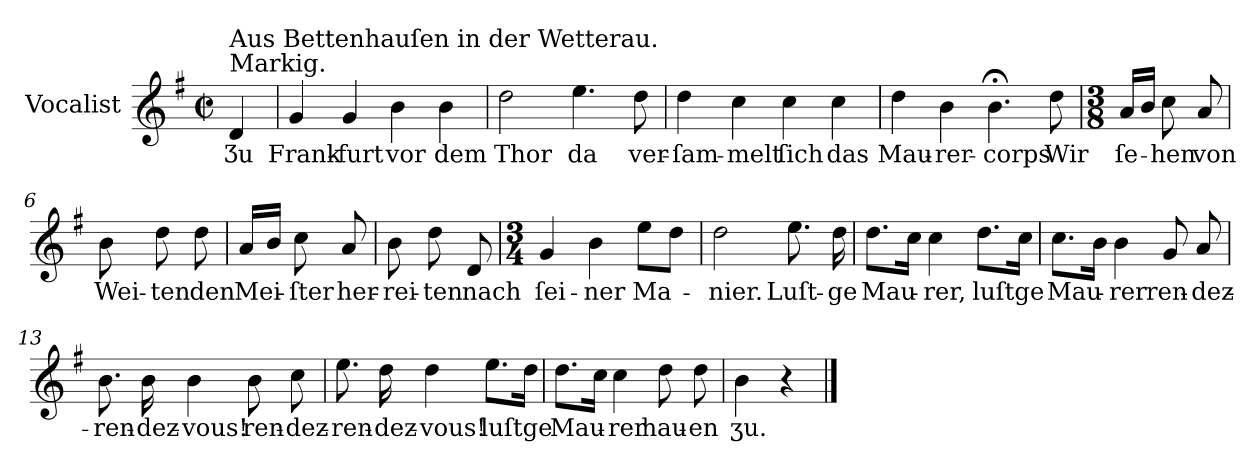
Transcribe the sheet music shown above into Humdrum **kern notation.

**kern	**text
*part1	*part1
*staff1	*staff1
*I"Vocalist	*
*k[f#]	*
*G:	*
*M4/4	*
*met(c|)	*
=	=
!LO:TX:a:t=Markig.	!
!LO:TX:a:t=Aus Bettenhauſen in der Wetterau.	!
4d	Ʒu
=1	=1
4g	Frank-
4g	-furt
4b	vor
4b	dem
=2	=2
2dd	Thor
4.ee	da
8dd	ver-
=3	=3
4dd	-ſam-
4cc	-melt
4cc	ſich
4cc	das
=4	=4
4dd	Mau-
4b	-rer-
4.b;<	-corps
8dd	Wir
=5	=5
*M3/8	*
16aLL	ſe-
16bJJ	.
8cc	-hen
8a	von
=6	=6
8b	Wei-
8dd	-ten
8dd	den
=7	=7
16aLL	Mei-
16bJJ	.
8cc	-ſter
8a	her-
=8	=8
8b	-rei-
8dd	-ten
8d	nach
=9	=9
*M3/4	*
4g	ſei-
4b	-ner
8eeL	Ma-
8ddJ	.
=10	=10
2dd	-nier.
8.ee	Luſt-
16dd	-ge
=11	=11
8.ddL	Mau-
16ccJk	.
4cc	-rer,
8.ddL	luſtge
16ccJk	.
=12	=12
8.ccL	Mau-
16bJk	.
4b	-rer
8g	ren-
8a	-dez-
=13	=13
8.b	-ren-
16b	-dez-
4b	-vous!
8b	ren-
8cc	-dez-
=14	=14
8.ee	-ren-
16dd	-dez-
4dd	-vous!
8.eeL	luſtge
16ddJk	.
=15	=15
8.ddL	Mau-
16ccJk	.
4cc	-rer
8dd	hau-
8dd	-en
=16	=16
4b	ʒu.
4r	.
==	==
*-	*-
